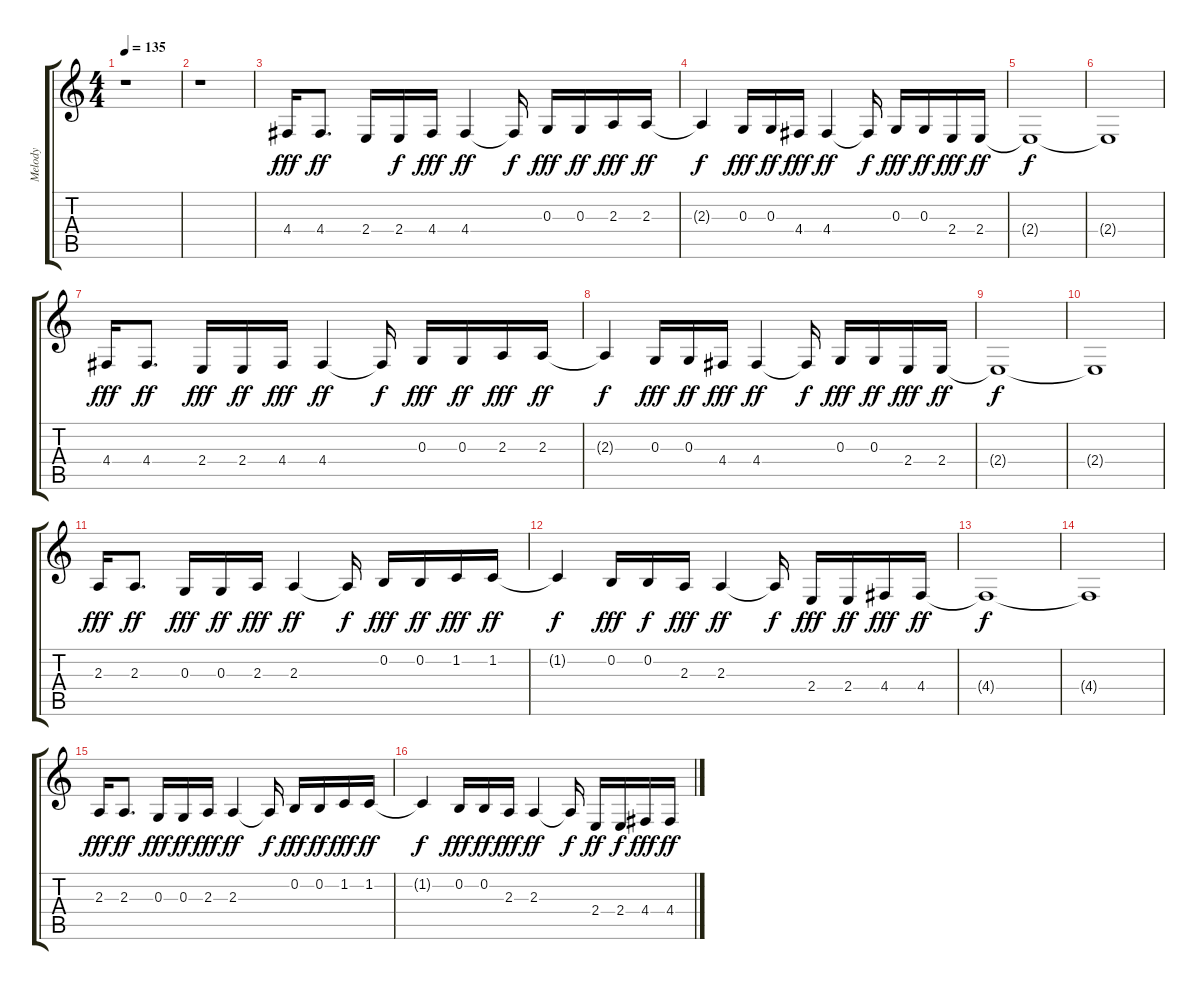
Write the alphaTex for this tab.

\track ("Melody" "Melody") {instrument lead8bassandlead}
\staff {score tabs}
\tuning (E4 B3 G3 D3 A2 E2) {hide}
\ts (4 4)
\tempo 135
\clef g2
\ks c
r.1{dy fff} |
r.1 |
4.4.16 4.4.8{d dy ff} 2.4.16 2.4.16{dy f} 4.4.16{dy fff} 4.4.4{dy ff} 4.4{t}.16{dy f} 0.3.16{dy fff} 0.3.16{dy ff} 2.3.16{dy fff} 2.3.16{dy ff} |
2.3{t}.4{dy f} 0.3.16{dy fff} 0.3.16{dy ff} 4.4.16{dy fff} 4.4.4{dy ff} 4.4{t}.16{dy f} 0.3.16{dy fff} 0.3.16{dy ff} 2.4.16{dy fff} 2.4.16{dy ff} |
2.4{t}.1{dy f} |
2.4{t}.1 |
4.4.16{dy fff} 4.4.8{d dy ff} 2.4.16{dy fff} 2.4.16{dy ff} 4.4.16{dy fff} 4.4.4{dy ff} 4.4{t}.16{dy f} 0.3.16{dy fff} 0.3.16{dy ff} 2.3.16{dy fff} 2.3.16{dy ff} |
2.3{t}.4{dy f} 0.3.16{dy fff} 0.3.16{dy ff} 4.4.16{dy fff} 4.4.4{dy ff} 4.4{t}.16{dy f} 0.3.16{dy fff} 0.3.16{dy ff} 2.4.16{dy fff} 2.4.16{dy ff} |
2.4{t}.1{dy f} |
2.4{t}.1 |
2.3.16{dy fff} 2.3.8{d dy ff} 0.3.16{dy fff} 0.3.16{dy ff} 2.3.16{dy fff} 2.3.4{dy ff} 2.3{t}.16{dy f} 0.2.16{dy fff} 0.2.16{dy ff} 1.2.16{dy fff} 1.2.16{dy ff} |
1.2{t}.4{dy f} 0.2.16{dy fff} 0.2.16{dy f} 2.3.16{dy fff} 2.3.4{dy ff} 2.3{t}.16{dy f} 2.4.16{dy fff} 2.4.16{dy ff} 4.4.16{dy fff} 4.4.16{dy ff} |
4.4{t}.1{dy f} |
4.4{t}.1 |
2.3.16{dy fff} 2.3.8{d dy ff} 0.3.16{dy fff} 0.3.16{dy ff} 2.3.16{dy fff} 2.3.4{dy ff} 2.3{t}.16{dy f} 0.2.16{dy fff} 0.2.16{dy ff} 1.2.16{dy fff} 1.2.16{dy ff} |
1.2{t}.4{dy f} 0.2.16{dy fff} 0.2.16{dy ff} 2.3.16{dy fff} 2.3.4{dy ff} 2.3{t}.16{dy f} 2.4.16{dy ff} 2.4.16{dy f} 4.4.16{dy fff} 4.4.16{dy ff}
